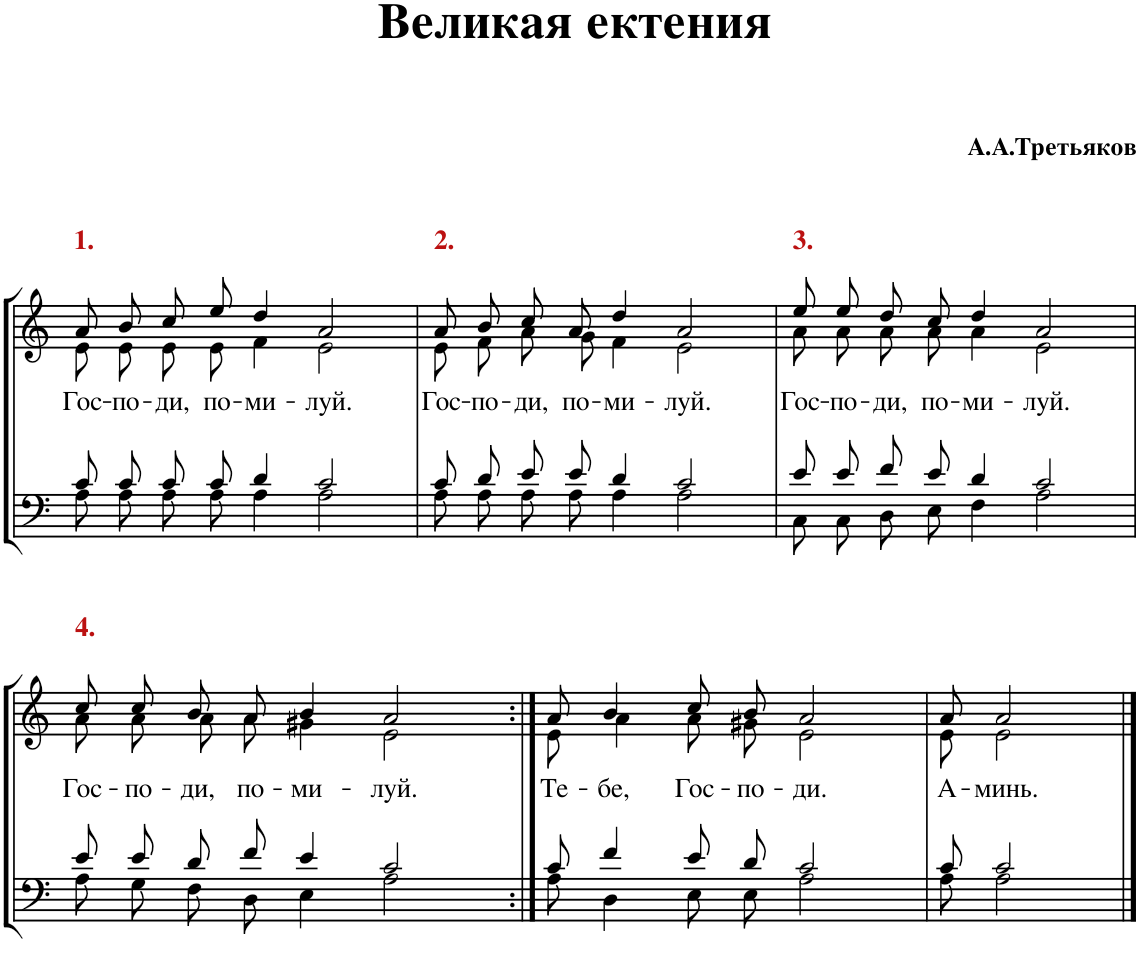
**kern	**kern	**text
*part1	*part1	*part1
*staff2	*staff1	*staff1
*I"Piano	*	*
*I'Pno.	*	*
*clefF4	*clefG2	*
*k[]	*k[]	*
*M4/4	*M4/4	*
*met(c)	*met(c)	*
=1	=1	=1
*^	*^	*
!	!	!LO:TX:a:B:color=#BB1111:t=1.	!	!
!	!	!	!	!LO:LY:b
8c/L	8A\L	8a/L	8e\L	Гос-
!	!	!	!	!LO:LY:b
8c/J	8A\J	8b/J	8e\J	-по-
!	!	!	!	!LO:LY:b
8c/L	8A\L	8cc/L	8e\L	-ди,
!	!	!	!	!LO:LY:b
8c/J	8A\J	8ee/J	8e\J	по-
!	!	!	!	!LO:LY:b
4d/	4A\	4dd/	4f\	-ми-
!	!	!	!	!LO:LY:b
[4c/	[4A\	[4a/	[4e\	-луй.
=2	=2	=2	=2	=2
!	!	!LO:TX:a:B:color=#BB1111:t=2.	!	!
!	!	!	!	!LO:LY:b
8c/	8A\	8a/	8e\	Гос-
4c/]	4A\]	4a/]	4e\]	.
!	!	!	!	!LO:LY:b
8d/	8A\	8b/	8f\	-по-
!	!	!	!	!LO:LY:b
8e/	8A\	8cc/	8a\	-ди,
!	!	!	!	!LO:LY:b
8e/	8A\	8a/	8g\	по-
!	!	!	!	!LO:LY:b
4d/	4A\	4dd/	4f\	-ми-
!	!	!	!	!LO:LY:b
[4c/	[4A\	[4a/	[4e\	-луй.
=3	=3	=3	=3	=3
!	!	!LO:TX:a:B:color=#BB1111:t=3.	!	!
!	!	!	!	!LO:LY:b
8e/	8C\	8ee/	8a\	Гос-
4c/]	4A\]	4a/]	4e\]	.
!	!	!	!	!LO:LY:b
8e/	8C\	8ee/	8a\	-по-
!	!	!	!	!LO:LY:b
8f/	8D\	8dd/	8a\	-ди,
!	!	!	!	!LO:LY:b
8e/	8E\	8cc/	8a\	по-
!	!	!	!	!LO:LY:b
4d/	4F\	4dd/	4a\	-ми-
!	!	!	!	!LO:LY:b
[4c/	[4A\	[4a/	[4e\	-луй.
!!LO:LB:g=z	!!
=4	=4	=4	=4	=4
!	!	!LO:TX:a:B:color=#BB1111:t=4.	!	!
!	!	!	!	!LO:LY:b
8e/	8A\	8cc/	8a\	Гос-
4c/]	4A\]	4a/]	4e\]	.
!	!	!	!	!LO:LY:b
8e/	8G\	8cc/	8a\	-по-
!	!	!	!	!LO:LY:b
8d/	8F\	8b/	8a\	-ди,
!	!	!	!	!LO:LY:b
8f/	8D\	8a/	8a\	по-
!	!	!	!	!LO:LY:b
4e/	4E\	4b/	4g#X\	-ми-
!	!	!	!	!LO:LY:b
[4c/	[4A\	[4a/	[4e\	-луй.
=5:|!	=5:|!	=5:|!	=5:|!	=5:|!
!	!	!	!	!LO:LY:b
8c/	8A\	8a/	8e\	Те-
4c/]	4A\]	4a/]	4e\]	.
!	!	!	!	!LO:LY:b
4f/	4D\	4b/	4a\	-бе,
!	!	!	!	!LO:LY:b
8e/	8E\	8cc/	8a\	Гос-
!	!	!	!	!LO:LY:b
8d/	8E\	8b/	8g#X\	-по-
!	!	!	!	!LO:LY:b
[4.c/	[4.A\	[4.a/	[4.e\	-ди.
=6	=6	=6	=6	=6
!	!	!	!	!LO:LY:b
8c/L	8A\L	8a/L	8e\L	А-
8c/J]	8A\J]	8a/J]	8e\J]	.
!	!	!	!	!LO:LY:b
2c/	2A\	2a/	2e\	-минь.
*v	*v	*	*	*
*	*v	*v	*
==	==	==
*-	*-	*-
